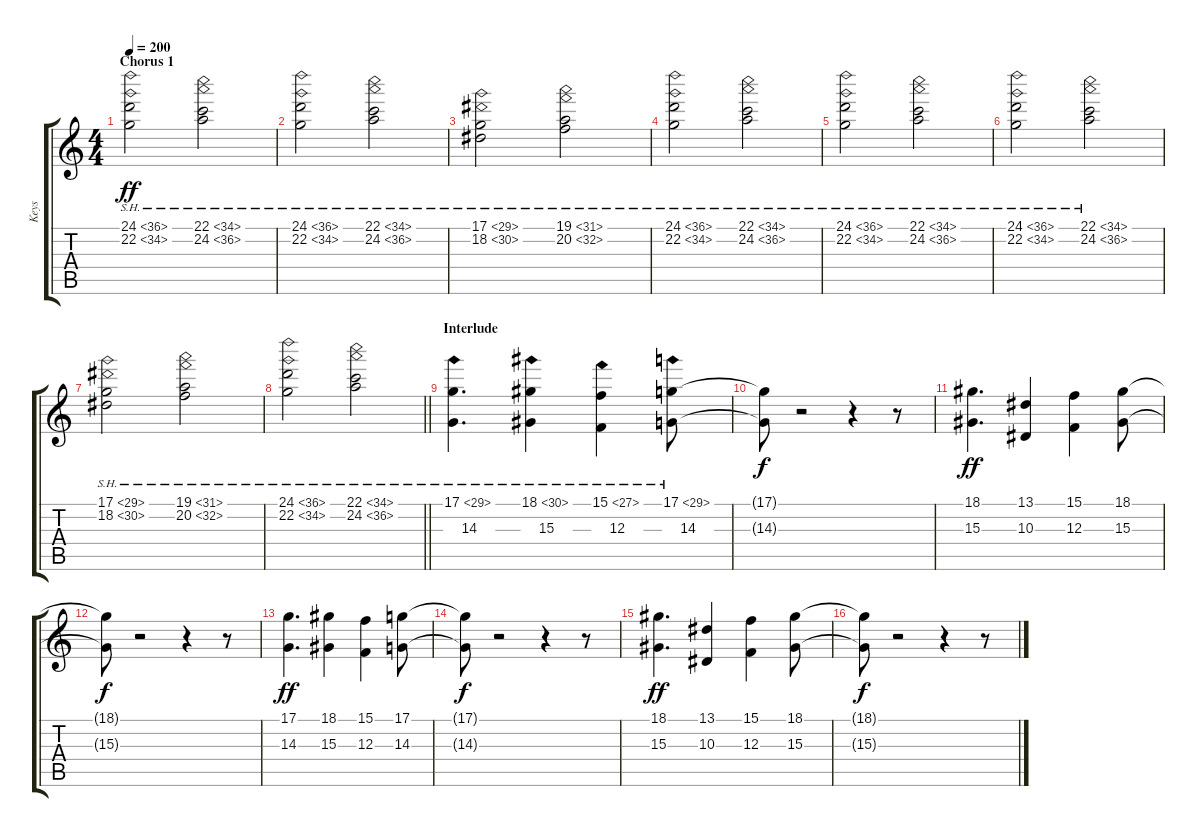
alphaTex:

\track ("Keys" "Keys") {instrument pad1newage}
\staff {score tabs}
\tuning (D4 A3 F3 C3 G2 D2) {hide}
\ts (4 4)
\section ("" "Chorus 1")
\tempo 200
\clef g2
\ks c
(24.1{sh 12} 22.2{sh 12}).2{dy ff volume 10} (22.1{sh 12} 24.2{sh 12}).2 |
(24.1{sh 12} 22.2{sh 12}).2{volume 10} (22.1{sh 12} 24.2{sh 12}).2 |
(17.1{sh 12} 18.2{sh 12}).2 (19.1{sh 12} 20.2{sh 12}).2 |
(24.1{sh 12} 22.2{sh 12}).2{volume 10} (22.1{sh 12} 24.2{sh 12}).2 |
(24.1{sh 12} 22.2{sh 12}).2{volume 10} (22.1{sh 12} 24.2{sh 12}).2 |
(24.1{sh 12} 22.2{sh 12}).2{volume 10} (22.1{sh 12} 24.2{sh 12}).2 |
(17.1{sh 12} 18.2{sh 12}).2 (19.1{sh 12} 20.2{sh 12}).2 |
\barLineRight lightlight
(24.1{sh 12} 22.2{sh 12}).2{volume 10} (22.1{sh 12} 24.2{sh 12}).2 |
\section ("" "Interlude")
(17.1{sh 12} 14.3).4{d volume 16 balance 8 instrument orchestrahit} (18.1{sh 12} 15.3).4 (15.1{sh 12} 12.3).4 (17.1{sh 12} 14.3).8 |
(17.1{t} 14.3{t}).8{dy f} r.2 r.4 r.8 |
(18.1 15.3).4{d dy ff volume 16 balance 8 instrument orchestrahit} (13.1 10.3).4 (15.1 12.3).4 (18.1 15.3).8 |
(18.1{t} 15.3{t}).8{dy f} r.2 r.4 r.8 |
(17.1 14.3).4{d dy ff volume 16 balance 8 instrument orchestrahit} (18.1 15.3).4 (15.1 12.3).4 (17.1 14.3).8 |
(17.1{t} 14.3{t}).8{dy f} r.2 r.4 r.8 |
(18.1 15.3).4{d dy ff volume 16 balance 8 instrument orchestrahit} (13.1 10.3).4 (15.1 12.3).4 (18.1 15.3).8 |
(18.1{t} 15.3{t}).8{dy f} r.2 r.4 r.8
